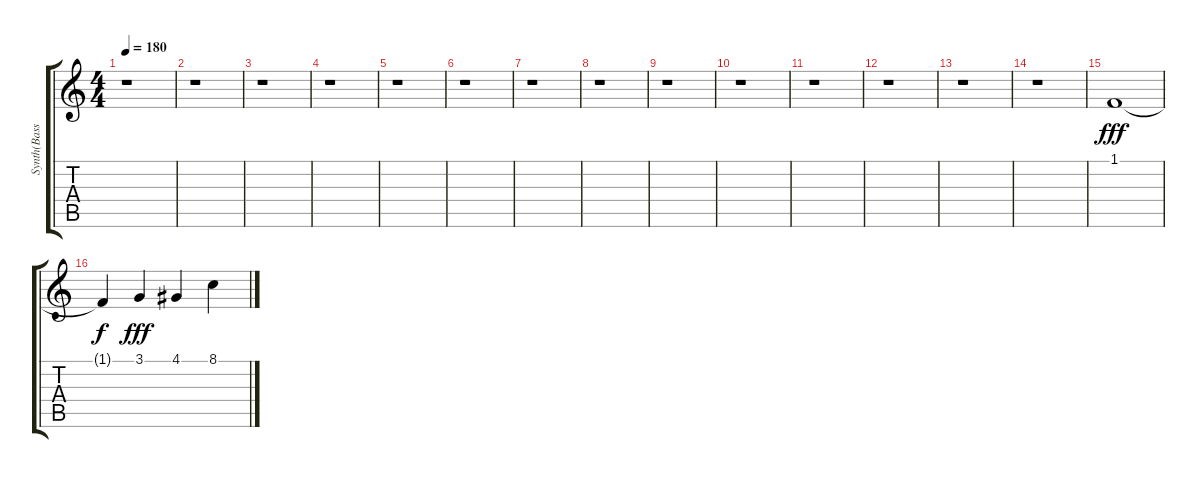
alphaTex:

\track ("Synth(Bass+Lead)" "Synth(Bass") {instrument lead8bassandlead}
\staff {score tabs}
\tuning (E4 B3 G3 D3 A2 E2) {hide}
\ts (4 4)
\tempo 180
\clef g2
\ks c
r.1{dy fff} |
r.1 |
r.1 |
r.1 |
r.1 |
r.1 |
r.1 |
r.1 |
r.1 |
r.1 |
r.1 |
r.1 |
r.1 |
r.1 |
1.1.1 |
1.1{t}.4{dy f} 3.1.4{dy fff} 4.1.4 8.1.4
